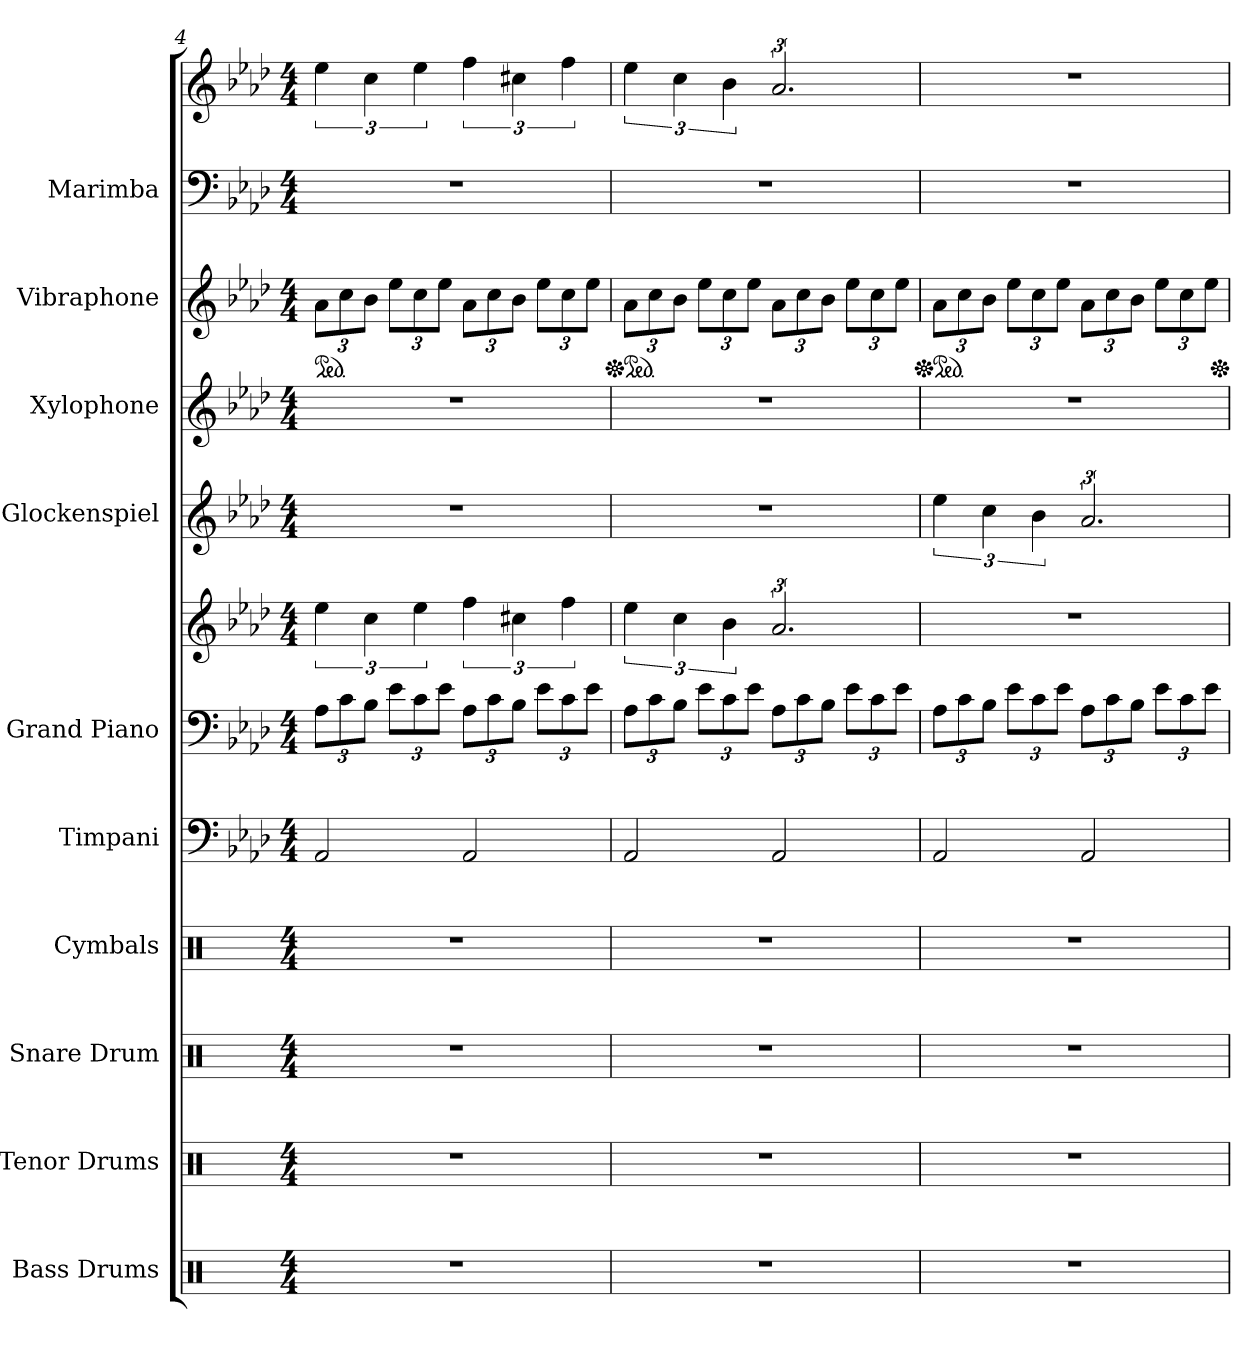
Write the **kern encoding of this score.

**kern	**kern	**kern	**kern	**kern	**kern	**kern	**kern	**kern	**kern	**kern	**kern
*part10	*part9	*part8	*part7	*part6	*part5	*part5	*part4	*part3	*part2	*part1	*part1
*staff12	*staff11	*staff10	*staff9	*staff8	*staff7	*staff6	*staff5	*staff4	*staff3	*staff2	*staff1
*I"Bass Drums	*I"Tenor Drums	*I"Snare Drum	*I"Cymbals	*I"Timpani	*I"Grand Piano	*	*I"Glockenspiel	*I"Xylophone	*I"Vibraphone	*I"Marimba	*
*I'B.D.	*I'T.D.	*I'S.D.	*I'Cym.	*I'Timp.	*I'Pno.	*	*I'Glk.	*I'Xyl.	*I'Vib.	*I'Mrm.	*
*clefX	*clefX	*clefX	*clefX	*clefF4	*clefF4	*clefG2	*clefG2	*clefG2	*clefG2	*clefF4	*clefG2
*	*	*	*	*	*	*	*ITrd-14c-24	*ITrd-7c-12	*	*	*
*k[]	*k[]	*k[]	*k[]	*k[b-e-a-d-]	*k[b-e-a-d-]	*k[b-e-a-d-]	*k[b-e-a-d-]	*k[b-e-a-d-]	*k[b-e-a-d-]	*k[b-e-a-d-]	*k[b-e-a-d-]
*M4/4	*M4/4	*M4/4	*M4/4	*M4/4	*M4/4	*M4/4	*M4/4	*M4/4	*M4/4	*M4/4	*M4/4
*	*	*	*	*	*Xbrackettup	*	*	*	*	*	*
*	*	*	*	*	*	*	*	*	*ped	*	*
*	*	*	*	*	*	*	*	*	*Xbrackettup	*	*
=4	=4	=4	=4	=4	=4	=4	=4	=4	=4	=4	=4
1r	1r	1r	1r	2AA-/	12A-\L	6ee-\	1r	1r	12a-\L	1r	6ee-\
.	.	.	.	.	12c\	.	.	.	12cc\	.	.
.	.	.	.	.	12B-\J	6cc\	.	.	12b-\J	.	6cc\
.	.	.	.	.	12e-\L	.	.	.	12ee-\L	.	.
.	.	.	.	.	12c\	6ee-\	.	.	12cc\	.	6ee-\
.	.	.	.	.	12e-\J	.	.	.	12ee-\J	.	.
.	.	.	.	2AA-/	12A-\L	6ff\	.	.	12a-\L	.	6ff\
.	.	.	.	.	12c\	.	.	.	12cc\	.	.
.	.	.	.	.	12B-\J	6cc#X\	.	.	12b-\J	.	6cc#X\
.	.	.	.	.	12e-\L	.	.	.	12ee-\L	.	.
.	.	.	.	.	12c\	6ff\	.	.	12cc\	.	6ff\
.	.	.	.	.	12e-\J	.	.	.	12ee-\J	.	.
!!LO:PB:g=z
=5	=5	=5	=5	=5	=5	=5	=5	=5	=5	=5	=5
*	*	*	*	*	*	*	*	*	*Xped	*	*
*	*	*	*	*	*	*	*	*	*ped	*	*
1r	1r	1r	1r	2AA-/	12A-\L	6ee-\	1r	1r	12a-\L	1r	6ee-\
.	.	.	.	.	12c\	.	.	.	12cc\	.	.
.	.	.	.	.	12B-\J	6cc\	.	.	12b-\J	.	6cc\
.	.	.	.	.	12e-\L	.	.	.	12ee-\L	.	.
.	.	.	.	.	12c\	6b-\	.	.	12cc\	.	6b-\
.	.	.	.	.	12e-\J	.	.	.	12ee-\J	.	.
.	.	.	.	2AA-/	12A-\L	3.a-/	.	.	12a-\L	.	3.a-/
.	.	.	.	.	12c\	.	.	.	12cc\	.	.
.	.	.	.	.	12B-\J	.	.	.	12b-\J	.	.
.	.	.	.	.	12e-\L	.	.	.	12ee-\L	.	.
.	.	.	.	.	12c\	.	.	.	12cc\	.	.
.	.	.	.	.	12e-\J	.	.	.	12ee-\J	.	.
=6	=6	=6	=6	=6	=6	=6	=6	=6	=6	=6	=6
*	*	*	*	*	*	*	*	*	*Xped	*	*
*	*	*	*	*	*	*	*	*	*ped	*	*
1r	1r	1r	1r	2AA-/	12A-\L	1r	6eeee-\	1r	12a-\L	1r	1r
.	.	.	.	.	12c\	.	.	.	12cc\	.	.
.	.	.	.	.	12B-\J	.	6cccc\	.	12b-\J	.	.
.	.	.	.	.	12e-\L	.	.	.	12ee-\L	.	.
.	.	.	.	.	12c\	.	6bbb-\	.	12cc\	.	.
.	.	.	.	.	12e-\J	.	.	.	12ee-\J	.	.
.	.	.	.	2AA-/	12A-\L	.	3.aaa-/	.	12a-\L	.	.
.	.	.	.	.	12c\	.	.	.	12cc\	.	.
.	.	.	.	.	12B-\J	.	.	.	12b-\J	.	.
.	.	.	.	.	12e-\L	.	.	.	12ee-\L	.	.
.	.	.	.	.	12c\	.	.	.	12cc\	.	.
.	.	.	.	.	12e-\J	.	.	.	12ee-\J	.	.
*	*	*	*	*	*	*	*	*	*Xped	*	*
=	=	=	=	=	=	=	=	=	=	=	=
*-	*-	*-	*-	*-	*-	*-	*-	*-	*-	*-	*-
